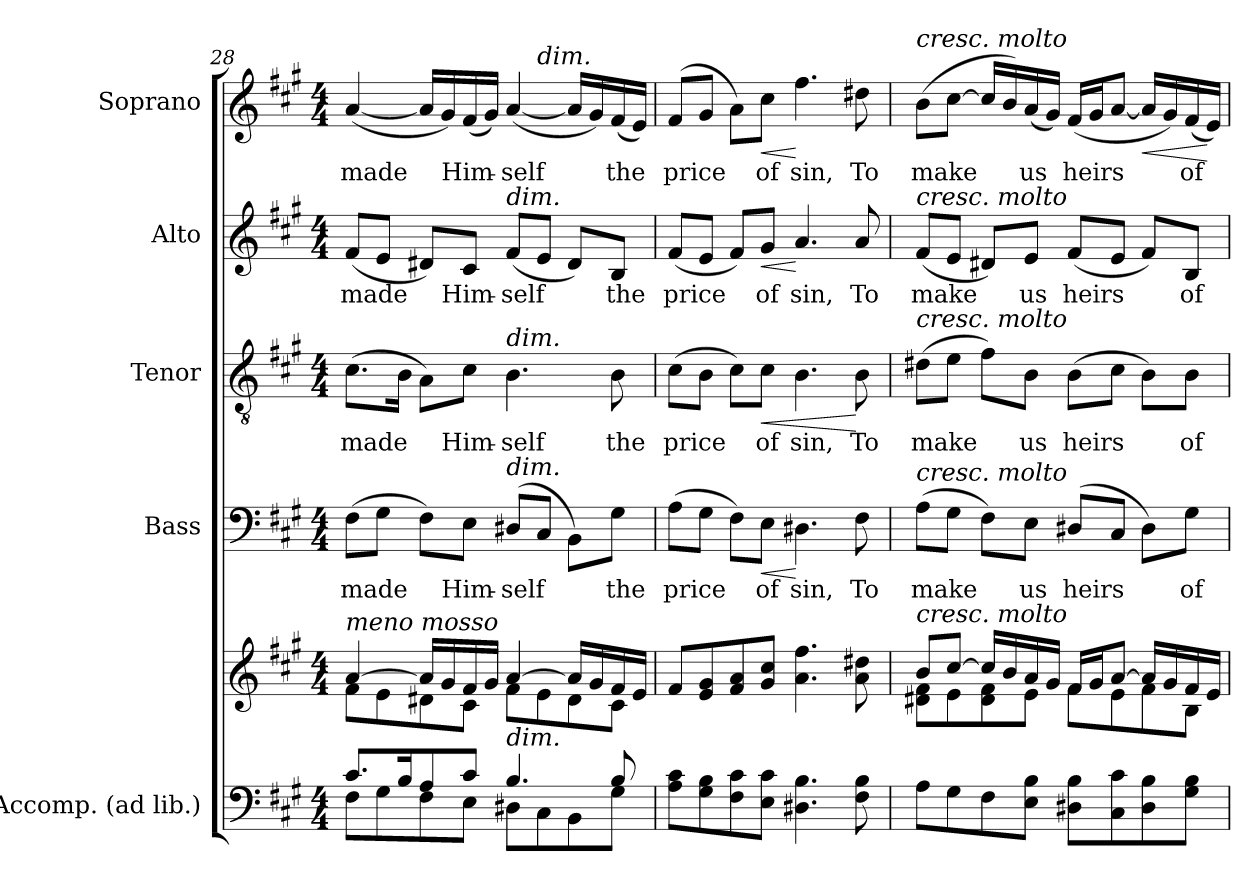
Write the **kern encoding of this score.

**kern	**kern	**kern	**text	**dynam	**kern	**text	**dynam	**kern	**text	**dynam	**kern	**text	**dynam
*part5	*part5	*part4	*part4	*part4	*part3	*part3	*part3	*part2	*part2	*part2	*part1	*part1	*part1
*staff6	*staff5	*staff4	*staff4	*staff4	*staff3	*staff3	*staff3	*staff2	*staff2	*staff2	*staff1	*staff1	*staff1
*I"Accomp. (ad lib.)	*	*I"Bass	*	*	*I"Tenor	*	*	*I"Alto	*	*	*I"Soprano	*	*
*I'Acc.	*	*I'B.	*	*	*I'T.	*	*	*I'A.	*	*	*I'S.	*	*
*clefF4	*clefG2	*clefF4	*	*	*clefGv2	*	*	*clefG2	*	*	*clefG2	*	*
*	*	*	*	*	*ITrd7c12	*	*	*	*	*	*	*	*
*k[f#c#g#]	*k[f#c#g#]	*k[f#c#g#]	*	*	*k[f#c#g#]	*	*	*k[f#c#g#]	*	*	*k[f#c#g#]	*	*
*A:	*A:	*A:	*	*	*A:	*	*	*A:	*	*	*A:	*	*
*M4/4	*M4/4	*M4/4	*	*	*M4/4	*	*	*M4/4	*	*	*M4/4	*	*
=28	=28	=28	=28	=28	=28	=28	=28	=28	=28	=28	=28	=28	=28
*^	*^	*	*	*	*	*	*	*	*	*	*	*	*
!	!	!	!	!	!LO:LY:b:color=#000000	!	!	!	!	!	!	!	!	!	!
!	!	!	!	!	!	!	!	!LO:LY:b:color=#000000	!	!	!	!	!	!	!
!	!	!	!	!	!	!	!	!	!	!	!LO:LY:b:color=#000000	!	!	!	!
!	!	!	!	!	!	!	!	!	!	!	!	!	!LO:TX:a:i:t=meno mosso	!	!
!	!	!LO:TX:a:i:t=meno mosso	!	!	!	!	!	!	!	!	!	!	!	!	!
!	!	!	!	!	!	!	!	!	!	!	!	!	!	!LO:LY:b:color=#000000	!
*	*	*	*	*	*	*	*	*	*	*	*	*	*^	*	*
8.c#i/L	8F#i\L	[4ai/	8f#i\L	(8F#i\L	made	.	(8.C#i\L	made	.	(8f#i/L	made	.	([4ai/	2ryy	made	.
.	8G#i\	.	8ei\	8G#i\J	.	.	.	.	.	8ei/J	.	.	.	.	.	.
16Bi/k	.	.	.	.	.	.	16BBi\Jk	.	.	.	.	.	.	.	.	.
8Ai/	8F#i\	16ai/LL]	8d#Xi\	8F#i\L)	.	.	8AAi\L)	.	.	8d#Xi/L)	.	.	16ai/LL]	.	.	.
.	.	16g#i/	.	.	.	.	.	.	.	.	.	.	16g#i/)	.	.	.
!	!	!	!	!	!LO:LY:b:color=#000000	!	!	!	!	!	!	!	!	!	!	!
!	!	!	!	!	!	!	!	!LO:LY:b:color=#000000	!	!	!	!	!	!	!	!
!	!	!	!	!	!	!	!	!	!	!	!LO:LY:b:color=#000000	!	!	!	!	!
!	!	!	!	!	!	!	!	!	!	!	!	!	!	!	!LO:LY:b:color=#000000	!
8c#i/J	8Ei\J	16f#i/	8c#i\J	8Ei\J	Him-	.	8C#i\J	Him-	.	8c#i/J	Him-	.	(16f#i/	.	Him-	.
.	.	16g#i/JJ	.	.	.	.	.	.	.	.	.	.	16g#i/JJ)	.	.	.
!	!	!	!	!	!LO:LY:b:color=#000000	!	!	!	!	!	!	!	!	!	!	!
!	!	!	!	!	!	!	!	!LO:LY:b:color=#000000	!	!	!	!	!	!	!	!
!	!	!	!	!	!	!	!	!	!	!	!LO:LY:b:color=#000000	!	!	!	!	!
!	!	!	!	!	!	!	!	!	!	!LO:TX:a:i:t=dim.	!	!	!	!	!	!
!	!	!	!	!	!	!	!LO:TX:a:i:t=dim.	!	!	!	!	!	!	!	!	!
!	!	!	!	!LO:TX:a:i:t=dim.	!	!	!	!	!	!	!	!	!	!	!	!
!	!	!LO:TX:b:i:t=dim.	!	!	!	!	!	!	!	!	!	!	!	!	!	!
!	!	!	!	!	!	!	!	!	!	!	!	!	!	!	!LO:LY:b:color=#000000	!
4.Bi/	8D#Xi\L	[4ai/	8f#i\L	(8D#Xi/L	-self	.	4.BBi\	-self	.	(8f#i/L	-self	.	([4ai/	8ryy	-self	.
!	!	!	!	!	!	!	!	!	!	!	!	!	!	!LO:TX:a:i:t=dim.	!	!
.	8C#i\	.	8ei\	8C#i/J	.	.	.	.	.	8ei/J	.	.	.	4.ryy	.	.
.	8BBi\	16ai/LL]	8d#i\	8BBi\L)	.	.	.	.	.	8d#i/L)	.	.	16ai/LL]	.	.	.
.	.	16g#i/	.	.	.	.	.	.	.	.	.	.	16g#i/)	.	.	.
!	!	!	!	!	!LO:LY:b:color=#000000	!	!	!	!	!	!	!	!	!	!	!
!	!	!	!	!	!	!	!	!LO:LY:b:color=#000000	!	!	!	!	!	!	!	!
!	!	!	!	!	!	!	!	!	!	!	!LO:LY:b:color=#000000	!	!	!	!	!
!	!	!	!	!	!	!	!	!	!	!	!	!	!	!	!LO:LY:b:color=#000000	!
8Bi/	8G#i\J	16f#i/	8c#i\J	8G#i\J	the	.	8BBi\	the	.	8Bi/J	the	.	(16f#i/	.	the	.
.	.	16ei/JJ	.	.	.	.	.	.	.	.	.	.	16ei/JJ)	.	.	.
*v	*v	*	*	*	*	*	*	*	*	*	*	*	*v	*v	*	*
*	*v	*v	*	*	*	*	*	*	*	*	*	*	*	*
=29	=29	=29	=29	=29	=29	=29	=29	=29	=29	=29	=29	=29	=29
*	*	*	*	*	*	*	*	*	*	*	*^	*	*
!	!	!	!LO:LY:b:color=#000000	!	!	!	!	!	!	!	!	!	!	!
*	*	*	*	*	*	*	*	*	*	*	*v	*v	*	*
*	*	*	*	*	*	*	*	*	*	*	*^	*	*
!	!	!	!	!	!	!LO:LY:b:color=#000000	!	!	!	!	!	!	!	!
*	*	*	*	*	*	*	*	*	*	*	*v	*v	*	*
*	*	*	*	*	*	*	*	*	*	*	*^	*	*
!	!	!	!	!	!	!	!	!	!LO:LY:b:color=#000000	!	!	!	!	!
*	*	*	*	*	*	*	*	*	*	*	*v	*v	*	*
*	*	*	*	*	*	*	*	*	*	*	*^	*	*
!	!	!	!	!	!	!	!	!	!	!	!	!	!LO:LY:b:color=#000000	!
*	*	*	*	*	*	*	*	*	*	*	*v	*v	*	*
8Ai\ 8c#iL	8f#i/L	(8Ai\L	price	.	(8C#i\L	price	.	(8f#i/L	price	.	(8f#i/L	price	.
8G#i\ 8Bi	8ei/ 8g#i	8G#i\J	.	.	8BBi\J	.	.	8ei/J	.	.	8g#i/J	.	.
8F#i\ 8c#i	8f#i/ 8ai	8F#i\L)	.	.	8C#i\L)	.	.	8f#i/L)	.	.	8ai\L)	.	.
!	!	!	!LO:LY:b:color=#000000	!LO:HP:b	!	!	!	!	!	!	!	!	!
!	!	!	!	!	!	!LO:LY:b:color=#000000	!LO:HP:b	!	!	!	!	!	!
!	!	!	!	!	!	!	!	!	!LO:LY:b:color=#000000	!LO:HP:b	!	!	!
!	!	!	!	!	!	!	!	!	!	!	!	!LO:LY:b:color=#000000	!LO:HP:b
8Ei\ 8c#iJ	8g#i/ 8cc#iJ	8Ei\J	of	<	8C#i\J	of	<	8g#i/J	of	<	8cc#i\J	of	<
!	!	!	!LO:LY:b:color=#000000	!	!	!	!	!	!	!	!	!	!
!	!	!	!	!	!	!LO:LY:b:color=#000000	!	!	!	!	!	!	!
!	!	!	!	!	!	!	!	!	!LO:LY:b:color=#000000	!	!	!	!
!	!	!	!	!	!	!	!	!	!	!	!	!LO:LY:b:color=#000000	!
4.D#Xi\ 4.Bi	4.ai\ 4.ff#i	4.D#Xi\	sin,	[	4.BBi\	sin,	.	4.ai/	sin,	[	4.ff#i\	sin,	[
!	!	!	!LO:LY:b:color=#000000	!	!	!	!	!	!	!	!	!	!
!	!	!	!	!	!	!LO:LY:b:color=#000000	!	!	!	!	!	!	!
!	!	!	!	!	!	!	!	!	!LO:LY:b:color=#000000	!	!	!	!
!	!	!	!	!	!	!	!	!	!	!	!	!LO:LY:b:color=#000000	!
8F#i\ 8Bi	8ai\ 8dd#Xi	8F#i\	To	.	8BBi\	To	[	8ai/	To	.	8dd#Xi\	To	.
=30	=30	=30	=30	=30	=30	=30	=30	=30	=30	=30	=30	=30	=30
*	*^	*	*	*	*	*	*	*	*	*	*	*	*
!	!	!	!	!LO:LY:b:color=#000000	!	!	!	!	!	!	!	!	!	!
!	!	!	!	!	!	!	!LO:LY:b:color=#000000	!	!	!	!	!	!	!
!	!	!	!	!	!	!	!	!	!	!LO:LY:b:color=#000000	!	!	!	!
!	!	!	!	!	!	!	!	!	!	!	!	!LO:TX:a:i:t=cresc. molto	!	!
!	!	!	!	!	!	!	!	!	!LO:TX:a:i:t=cresc. molto	!	!	!	!	!
!	!	!	!	!	!	!LO:TX:a:i:t=cresc. molto	!	!	!	!	!	!	!	!
!	!	!	!LO:TX:a:i:t=cresc. molto	!	!	!	!	!	!	!	!	!	!	!
!	!LO:TX:a:i:t=cresc. molto	!	!	!	!	!	!	!	!	!	!	!	!	!
!	!	!	!	!	!	!	!	!	!	!	!	!	!LO:LY:b:color=#000000	!
8Ai\L	8bi/L	8d#Xi\ 8f#iL	(8Ai\L	make	.	(8D#Xi\L	make	.	(8f#i/L	make	.	(8bi\L	make	.
8G#i\	[8cc#i/J	8ei\	8G#i\J	.	.	8Ei\J	.	.	8ei/J	.	.	[8cc#i\J	.	.
8F#i\	16cc#i/LL]	8d#i\ 8f#i	8F#i\L)	.	.	8F#i\L)	.	.	8d#Xi/L)	.	.	16cc#i/LL]	.	.
.	16bi/	.	.	.	.	.	.	.	.	.	.	16bi/)	.	.
!	!	!	!	!LO:LY:b:color=#000000	!	!	!	!	!	!	!	!	!	!
!	!	!	!	!	!	!	!LO:LY:b:color=#000000	!	!	!	!	!	!	!
!	!	!	!	!	!	!	!	!	!	!LO:LY:b:color=#000000	!	!	!	!
!	!	!	!	!	!	!	!	!	!	!	!	!	!LO:LY:b:color=#000000	!
8Ei\ 8BiJ	16ai/	8ei\J	8Ei\J	us	.	8BBi\J	us	.	8ei/J	us	.	(16ai/	us	.
.	16g#i/JJ	.	.	.	.	.	.	.	.	.	.	16g#i/JJ)	.	.
!	!	!	!	!LO:LY:b:color=#000000	!	!	!	!	!	!	!	!	!	!
!	!	!	!	!	!	!	!LO:LY:b:color=#000000	!	!	!	!	!	!	!
!	!	!	!	!	!	!	!	!	!	!LO:LY:b:color=#000000	!	!	!	!
!	!	!	!	!	!	!	!	!	!	!	!	!	!LO:LY:b:color=#000000	!
8D#Xi\ 8BiL	16f#i/LL	8f#i\L	(8D#Xi/L	heirs	.	(8BBi\L	heirs	.	(8f#i/L	heirs	.	(16f#i/LL	heirs	.
.	16g#i/J	.	.	.	.	.	.	.	.	.	.	16g#i/J	.	.
8C#i\ 8c#i	[8ai/J	8ei\	8C#i/J	.	.	8C#i\J	.	.	8ei/J	.	.	[8ai/J	.	.
!	!	!	!	!	!	!	!	!	!	!	!	!	!	!LO:HP:b
8D#i\ 8Bi	16ai/LL]	8f#i\	8D#i\L)	.	.	8BBi\L)	.	.	8f#i/L)	.	.	16ai/LL]	.	<
.	16g#i/	.	.	.	.	.	.	.	.	.	.	16g#i/)	.	.
!	!	!	!	!LO:LY:b:color=#000000	!	!	!	!	!	!	!	!	!	!
!	!	!	!	!	!	!	!LO:LY:b:color=#000000	!	!	!	!	!	!	!
!	!	!	!	!	!	!	!	!	!	!LO:LY:b:color=#000000	!	!	!	!
!	!	!	!	!	!	!	!	!	!	!	!	!	!LO:LY:b:color=#000000	!
8G#i\ 8BiJ	16f#i/	8Bi\J	8G#i\J	of	.	8BBi\J	of	.	8Bi/J	of	.	(16f#i/	of	.
.	16ei/JJ	.	.	.	.	.	.	.	.	.	.	16ei/JJ)	.	[
*	*v	*v	*	*	*	*	*	*	*	*	*	*	*	*
=	=	=	=	=	=	=	=	=	=	=	=	=	=
*-	*-	*-	*-	*-	*-	*-	*-	*-	*-	*-	*-	*-	*-
